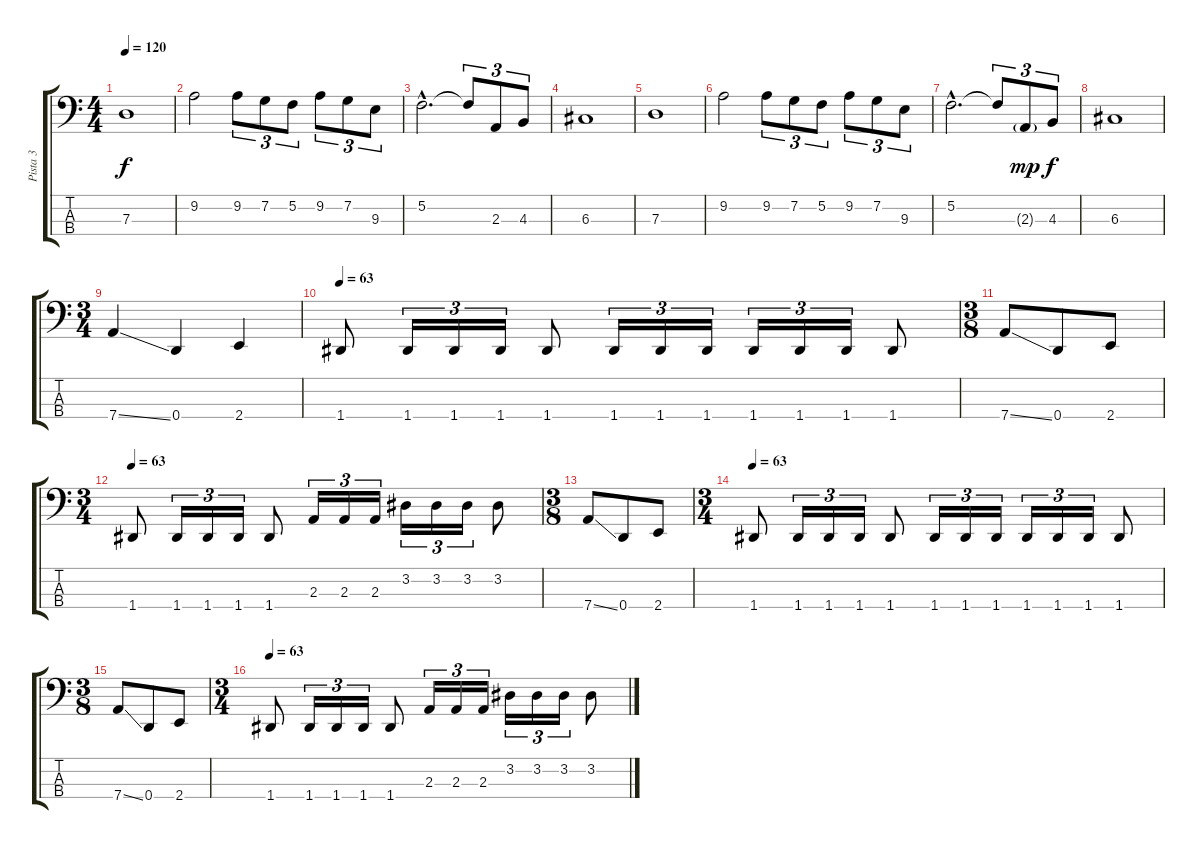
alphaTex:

\track ("Pista 3" "Pista 3") {instrument fretlessbass}
\staff {score tabs}
\tuning (F2 C2 G1 D1) {hide}
\ts (4 4)
\tempo 120
\clef f4
\ks c
7.3.1{dy f instrument fretlessbass} |
9.2.2 9.2.8{tu (3 2)} 7.2.8{tu (3 2)} 5.2.8{tu (3 2)} 9.2.8{tu (3 2)} 7.2.8{tu (3 2)} 9.3.8{tu (3 2)} |
5.2{hac}.2{d} 5.2{t}.8{tu (3 2)} 2.3.8{tu (3 2)} 4.3.8{tu (3 2)} |
6.3.1 |
7.3.1 |
9.2.2 9.2.8{tu (3 2)} 7.2.8{tu (3 2)} 5.2.8{tu (3 2)} 9.2.8{tu (3 2)} 7.2.8{tu (3 2)} 9.3.8{tu (3 2)} |
5.2{hac}.2{d} 5.2{t}.8{tu (3 2)} 2.3{g}.8{tu (3 2) dy mp} 4.3.8{tu (3 2) dy f} |
6.3.1 |
\ts (3 4)
7.4{ss}.4 0.4.4 2.4.4 |
\tempo 63
1.4.8 1.4.16{tu (3 2)} 1.4.16{tu (3 2)} 1.4.16{tu (3 2)} 1.4.8 1.4.16{tu (3 2)} 1.4.16{tu (3 2)} 1.4.16{tu (3 2)} 1.4.16{tu (3 2)} 1.4.16{tu (3 2)} 1.4.16{tu (3 2)} 1.4.8 |
\ts (3 8)
7.4{ss}.8 0.4.8 2.4.8 |
\ts (3 4)
\tempo 63
1.4.8 1.4.16{tu (3 2)} 1.4.16{tu (3 2)} 1.4.16{tu (3 2)} 1.4.8 2.3.16{tu (3 2)} 2.3.16{tu (3 2)} 2.3.16{tu (3 2)} 3.2.16{tu (3 2)} 3.2.16{tu (3 2)} 3.2.16{tu (3 2)} 3.2.8 |
\ts (3 8)
7.4{ss}.8 0.4.8 2.4.8 |
\ts (3 4)
\tempo 63
1.4.8 1.4.16{tu (3 2)} 1.4.16{tu (3 2)} 1.4.16{tu (3 2)} 1.4.8 1.4.16{tu (3 2)} 1.4.16{tu (3 2)} 1.4.16{tu (3 2)} 1.4.16{tu (3 2)} 1.4.16{tu (3 2)} 1.4.16{tu (3 2)} 1.4.8 |
\ts (3 8)
7.4{ss}.8 0.4.8 2.4.8 |
\ts (3 4)
\tempo 63
1.4.8 1.4.16{tu (3 2)} 1.4.16{tu (3 2)} 1.4.16{tu (3 2)} 1.4.8 2.3.16{tu (3 2)} 2.3.16{tu (3 2)} 2.3.16{tu (3 2)} 3.2.16{tu (3 2)} 3.2.16{tu (3 2)} 3.2.16{tu (3 2)} 3.2.8
